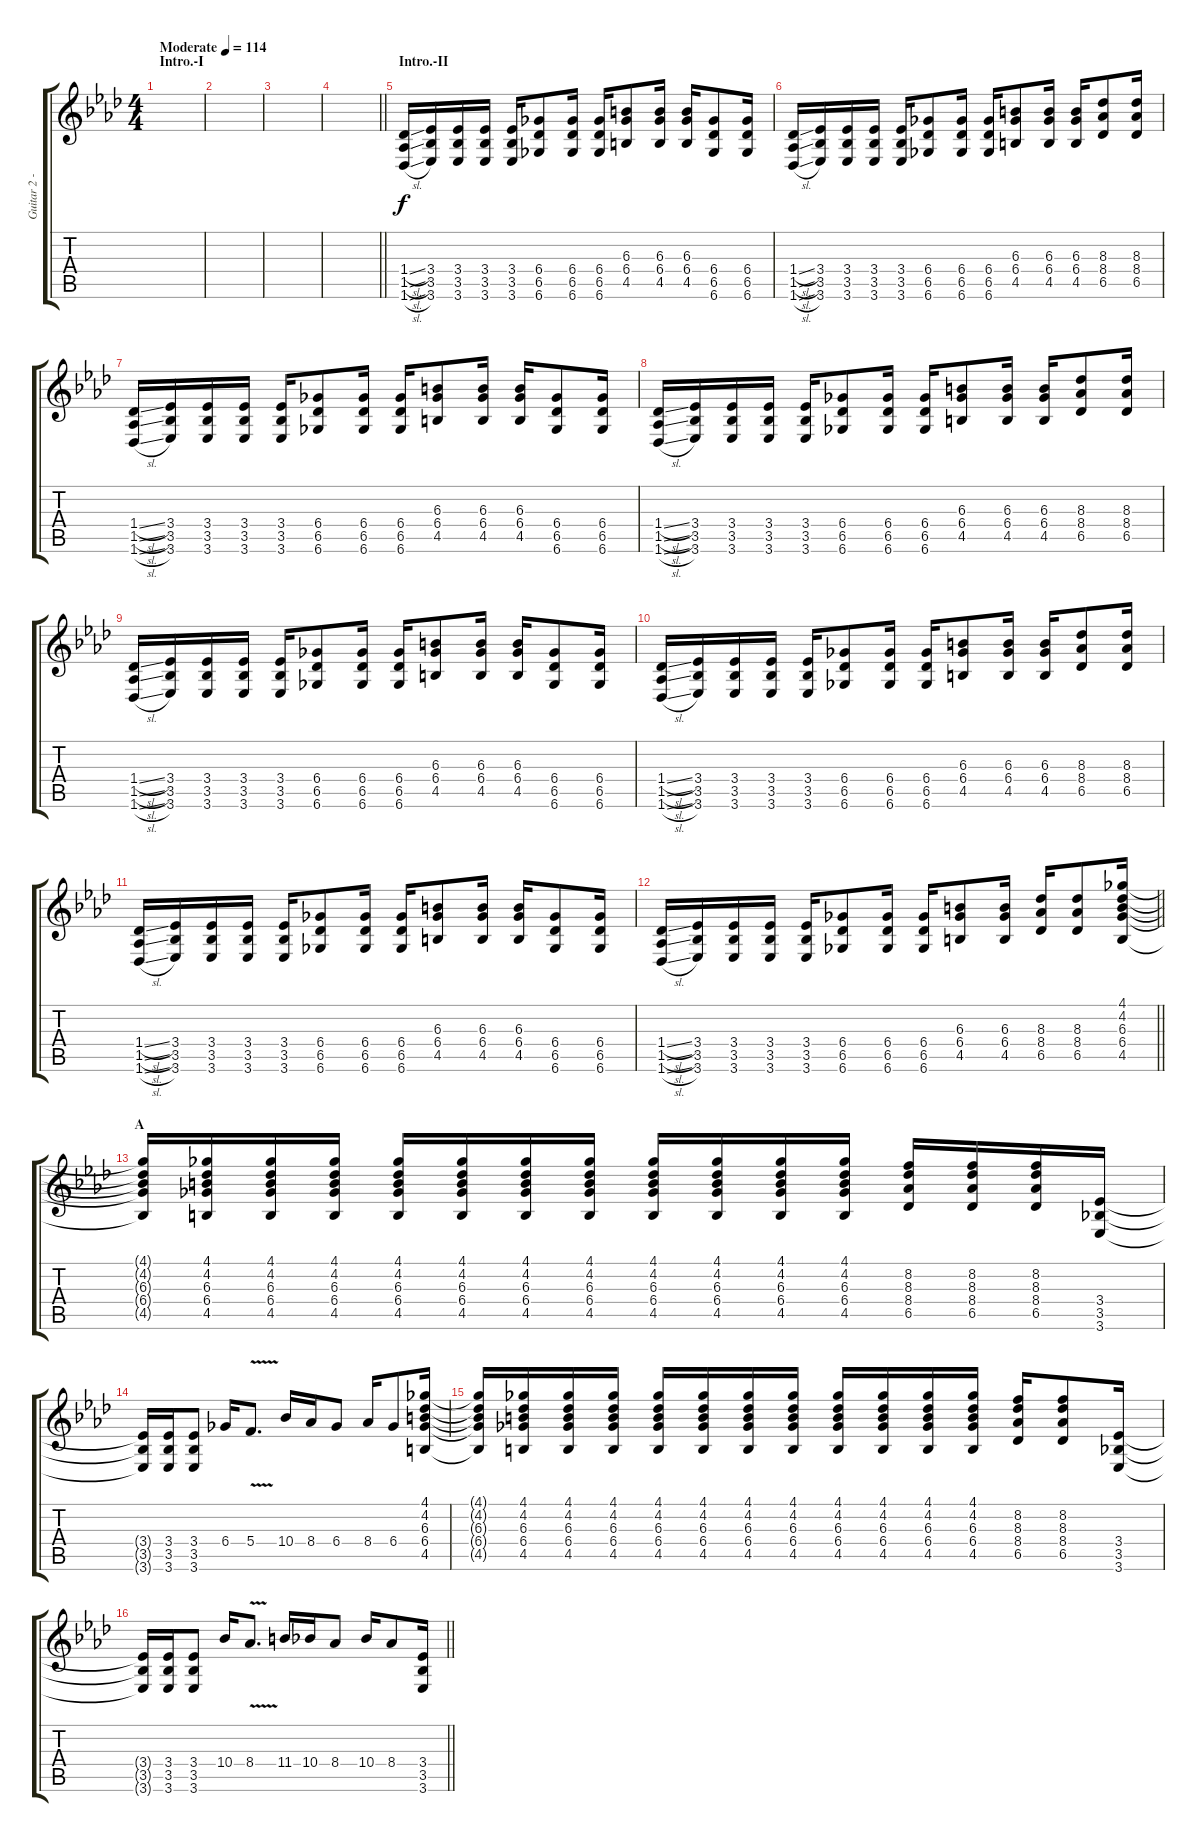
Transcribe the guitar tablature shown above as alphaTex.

\track ("Guitar 2 - Uruha" "Guitar 2 -") {instrument distortionguitar}
\staff {score tabs}
\tuning (D4 A3 F3 C3 G2 C2) {hide}
\ts (4 4)
\section ("" "Intro.-I")
\tempo (114 "Moderate")
\clef g2
\ks ab
|
|
|
\barLineRight lightlight
|
\section ("" "Intro.-II")
(1.4{sl} 1.5{sl} 1.6{sl}).16 (3.4 3.5 3.6).16 (3.4 3.5 3.6).16 (3.4 3.5 3.6).16 (3.4 3.5 3.6).16 (6.4 6.5 6.6).8 (6.4 6.5 6.6).16 (6.4 6.5 6.6).16 (6.3 6.4 4.5).8 (6.3 6.4 4.5).16 (6.3 6.4 4.5).16 (6.4 6.5 6.6).8 (6.4 6.5 6.6).16 |
(1.4{sl} 1.5{sl} 1.6{sl}).16 (3.4 3.5 3.6).16 (3.4 3.5 3.6).16 (3.4 3.5 3.6).16 (3.4 3.5 3.6).16 (6.4 6.5 6.6).8 (6.4 6.5 6.6).16 (6.4 6.5 6.6).16 (6.3 6.4 4.5).8 (6.3 6.4 4.5).16 (6.3 6.4 4.5).16 (8.3 8.4 6.5).8 (8.3 8.4 6.5).16 |
(1.4{sl} 1.5{sl} 1.6{sl}).16 (3.4 3.5 3.6).16 (3.4 3.5 3.6).16 (3.4 3.5 3.6).16 (3.4 3.5 3.6).16 (6.4 6.5 6.6).8 (6.4 6.5 6.6).16 (6.4 6.5 6.6).16 (6.3 6.4 4.5).8 (6.3 6.4 4.5).16 (6.3 6.4 4.5).16 (6.4 6.5 6.6).8 (6.4 6.5 6.6).16 |
(1.4{sl} 1.5{sl} 1.6{sl}).16 (3.4 3.5 3.6).16 (3.4 3.5 3.6).16 (3.4 3.5 3.6).16 (3.4 3.5 3.6).16 (6.4 6.5 6.6).8 (6.4 6.5 6.6).16 (6.4 6.5 6.6).16 (6.3 6.4 4.5).8 (6.3 6.4 4.5).16 (6.3 6.4 4.5).16 (8.3 8.4 6.5).8 (8.3 8.4 6.5).16 |
(1.4{sl} 1.5{sl} 1.6{sl}).16 (3.4 3.5 3.6).16 (3.4 3.5 3.6).16 (3.4 3.5 3.6).16 (3.4 3.5 3.6).16 (6.4 6.5 6.6).8 (6.4 6.5 6.6).16 (6.4 6.5 6.6).16 (6.3 6.4 4.5).8 (6.3 6.4 4.5).16 (6.3 6.4 4.5).16 (6.4 6.5 6.6).8 (6.4 6.5 6.6).16 |
(1.4{sl} 1.5{sl} 1.6{sl}).16 (3.4 3.5 3.6).16 (3.4 3.5 3.6).16 (3.4 3.5 3.6).16 (3.4 3.5 3.6).16 (6.4 6.5 6.6).8 (6.4 6.5 6.6).16 (6.4 6.5 6.6).16 (6.3 6.4 4.5).8 (6.3 6.4 4.5).16 (6.3 6.4 4.5).16 (8.3 8.4 6.5).8 (8.3 8.4 6.5).16 |
(1.4{sl} 1.5{sl} 1.6{sl}).16 (3.4 3.5 3.6).16 (3.4 3.5 3.6).16 (3.4 3.5 3.6).16 (3.4 3.5 3.6).16 (6.4 6.5 6.6).8 (6.4 6.5 6.6).16 (6.4 6.5 6.6).16 (6.3 6.4 4.5).8 (6.3 6.4 4.5).16 (6.3 6.4 4.5).16 (6.4 6.5 6.6).8 (6.4 6.5 6.6).16 |
\barLineRight lightlight
(1.4{sl} 1.5{sl} 1.6{sl}).16 (3.4 3.5 3.6).16 (3.4 3.5 3.6).16 (3.4 3.5 3.6).16 (3.4 3.5 3.6).16 (6.4 6.5 6.6).8 (6.4 6.5 6.6).16 (6.4 6.5 6.6).16 (6.3 6.4 4.5).8 (6.3 6.4 4.5).16 (8.3 8.4 6.5).16 (8.3 8.4 6.5).8 (4.1 4.2 6.3 6.4 4.5).16 |
\section ("" "A")
(4.1{t} 4.2{t} 6.3{t} 6.4{t} 4.5{t}).16 (4.1 4.2 6.3 6.4 4.5).16 (4.1 4.2 6.3 6.4 4.5).16 (4.1 4.2 6.3 6.4 4.5).16 (4.1 4.2 6.3 6.4 4.5).16 (4.1 4.2 6.3 6.4 4.5).16 (4.1 4.2 6.3 6.4 4.5).16 (4.1 4.2 6.3 6.4 4.5).16 (4.1 4.2 6.3 6.4 4.5).16 (4.1 4.2 6.3 6.4 4.5).16 (4.1 4.2 6.3 6.4 4.5).16 (4.1 4.2 6.3 6.4 4.5).16 (8.2 8.3 8.4 6.5).16 (8.2 8.3 8.4 6.5).16 (8.2 8.3 8.4 6.5).16 (3.4 3.5 3.6).16 |
(3.4{t} 3.5{t} 3.6{t}).16 (3.4 3.5 3.6).16 (3.4 3.5 3.6).8 6.4.16 5.4{v}.8{d} 10.4.16 8.4.16 6.4.8 8.4.16 6.4.8 (4.1 4.2 6.3 6.4 4.5).16 |
(4.1{t} 4.2{t} 6.3{t} 6.4{t} 4.5{t}).16 (4.1 4.2 6.3 6.4 4.5).16 (4.1 4.2 6.3 6.4 4.5).16 (4.1 4.2 6.3 6.4 4.5).16 (4.1 4.2 6.3 6.4 4.5).16 (4.1 4.2 6.3 6.4 4.5).16 (4.1 4.2 6.3 6.4 4.5).16 (4.1 4.2 6.3 6.4 4.5).16 (4.1 4.2 6.3 6.4 4.5).16 (4.1 4.2 6.3 6.4 4.5).16 (4.1 4.2 6.3 6.4 4.5).16 (4.1 4.2 6.3 6.4 4.5).16 (8.2 8.3 8.4 6.5).16 (8.2 8.3 8.4 6.5).8 (3.4 3.5 3.6).16 |
\barLineRight lightlight
(3.4{t} 3.5{t} 3.6{t}).16 (3.4 3.5 3.6).16 (3.4 3.5 3.6).8 10.4.16 8.4{v}.8{d} 11.4.16 10.4.16 8.4.8 10.4.16 8.4.8 (3.4 3.5 3.6).16
